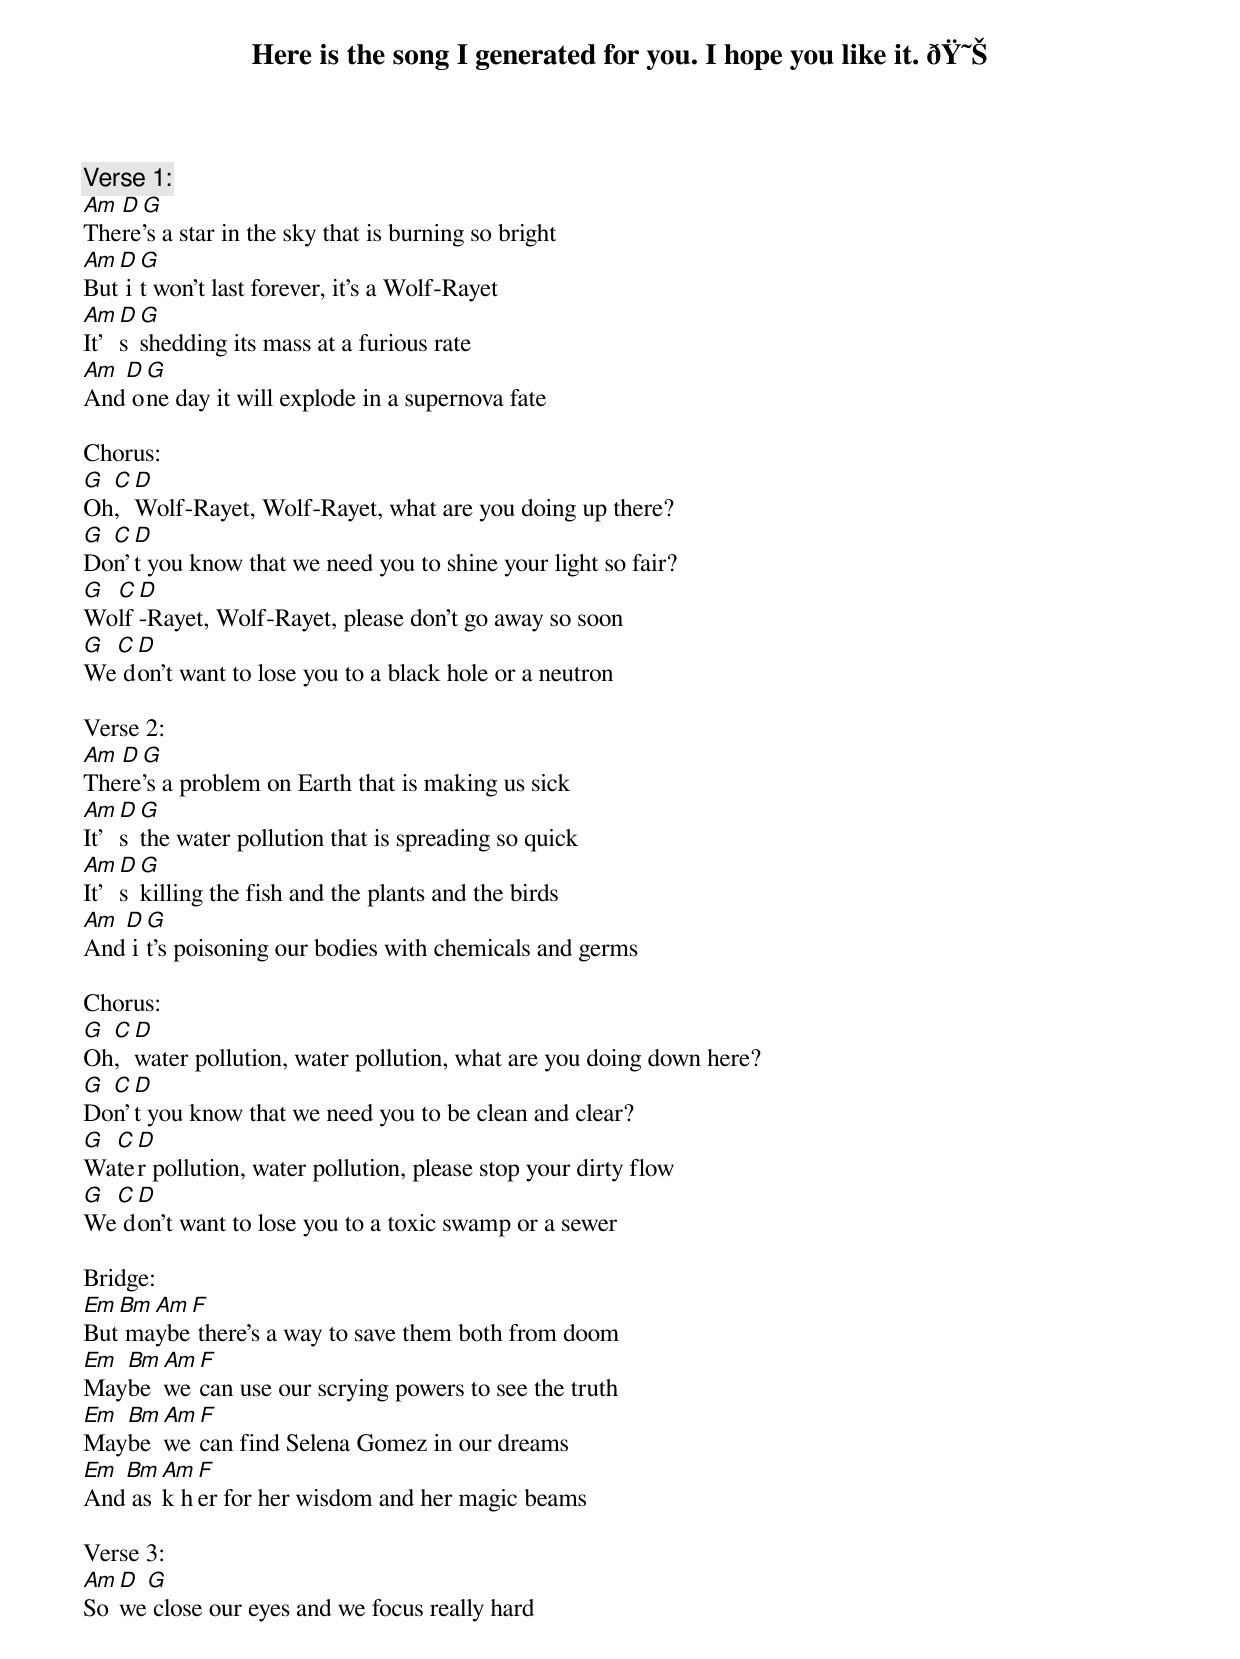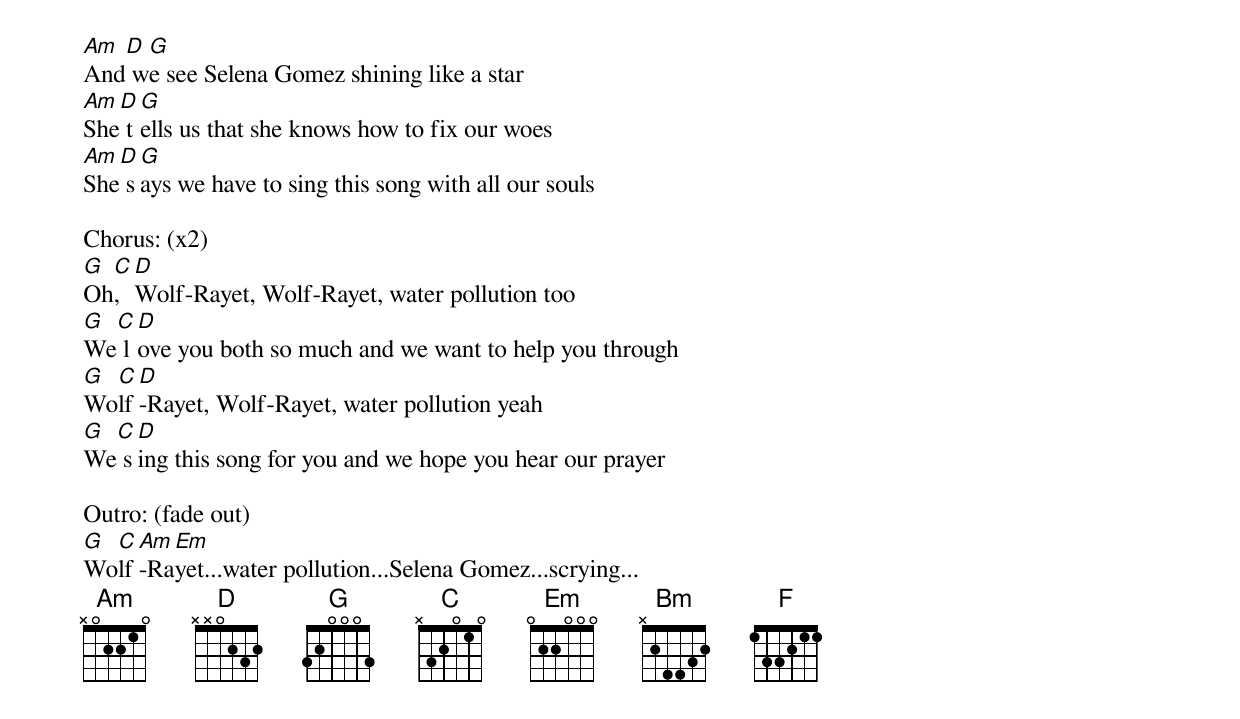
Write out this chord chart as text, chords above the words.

Here is the song I generated for you. I hope you like it. ðŸ˜Š

Verse 1:
Am D G
There's a star in the sky that is burning so bright
Am D G
But it won't last forever, it's a Wolf-Rayet
Am D G
It's shedding its mass at a furious rate
Am D G
And one day it will explode in a supernova fate

Chorus:
G C D
Oh, Wolf-Rayet, Wolf-Rayet, what are you doing up there?
G C D
Don't you know that we need you to shine your light so fair?
G C D
Wolf-Rayet, Wolf-Rayet, please don't go away so soon
G C D
We don't want to lose you to a black hole or a neutron

Verse 2:
Am D G
There's a problem on Earth that is making us sick
Am D G
It's the water pollution that is spreading so quick
Am D G
It's killing the fish and the plants and the birds
Am D G
And it's poisoning our bodies with chemicals and germs

Chorus:
G C D
Oh, water pollution, water pollution, what are you doing down here?
G C D
Don't you know that we need you to be clean and clear?
G C D
Water pollution, water pollution, please stop your dirty flow
G C D
We don't want to lose you to a toxic swamp or a sewer

Bridge:
Em Bm Am F
But maybe there's a way to save them both from doom
Em Bm Am F
Maybe we can use our scrying powers to see the truth
Em Bm Am F
Maybe we can find Selena Gomez in our dreams
Em Bm Am F
And ask her for her wisdom and her magic beams

Verse 3:
Am D G
So we close our eyes and we focus really hard
Am D G
And we see Selena Gomez shining like a star
Am D G
She tells us that she knows how to fix our woes
Am D G
She says we have to sing this song with all our souls

Chorus: (x2)
G C D
Oh, Wolf-Rayet, Wolf-Rayet, water pollution too
G C D
We love you both so much and we want to help you through
G C D
Wolf-Rayet, Wolf-Rayet, water pollution yeah
G C D
We sing this song for you and we hope you hear our prayer

Outro: (fade out)
G C Am Em
Wolf-Rayet...water pollution...Selena Gomez...scrying...
